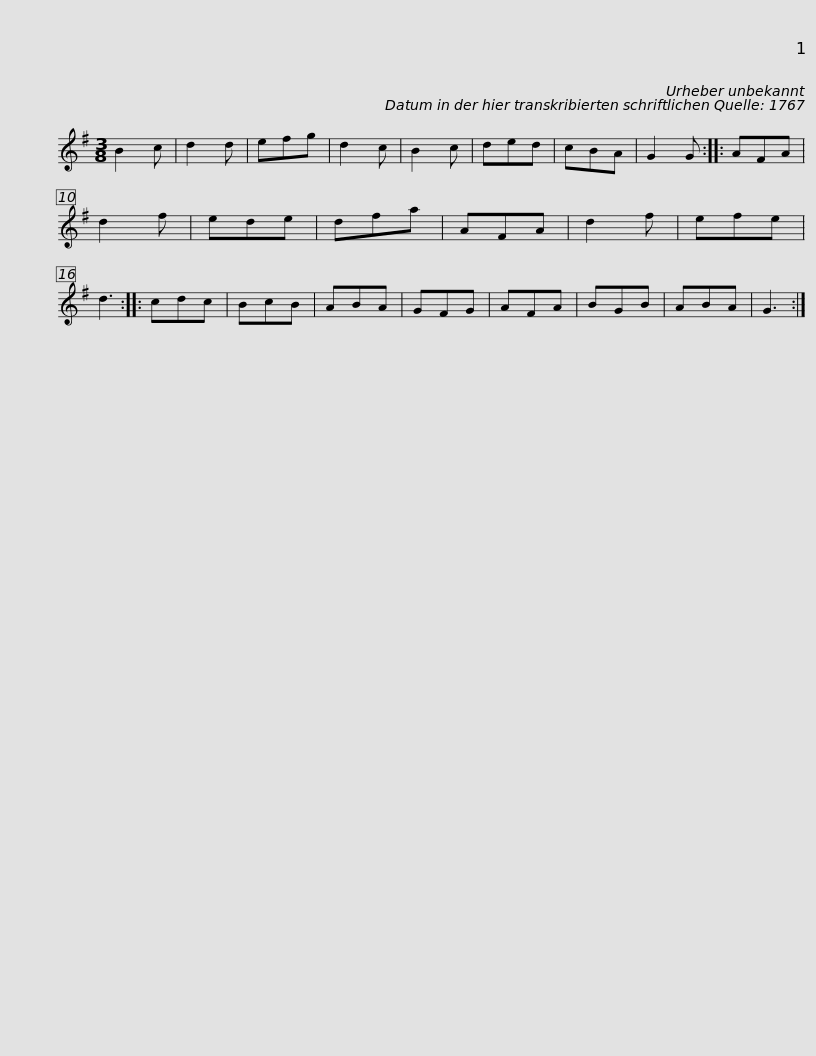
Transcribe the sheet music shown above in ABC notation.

X:1
L:1/8
M:3/8
I:linebreak $
K:G
V:1 treble
V:1
 B2 c | d2 d | efg | d2 c | B2 c | %5
 ded | cBA | G2 G :: AFA | d2 f | %10
 ede | dfa | AFA | d2 f | efe |$ %15
 d3 :: cdc | BcB | ABA | GFG | %20
 AFA | BGB | ABA | G3 :| %24
